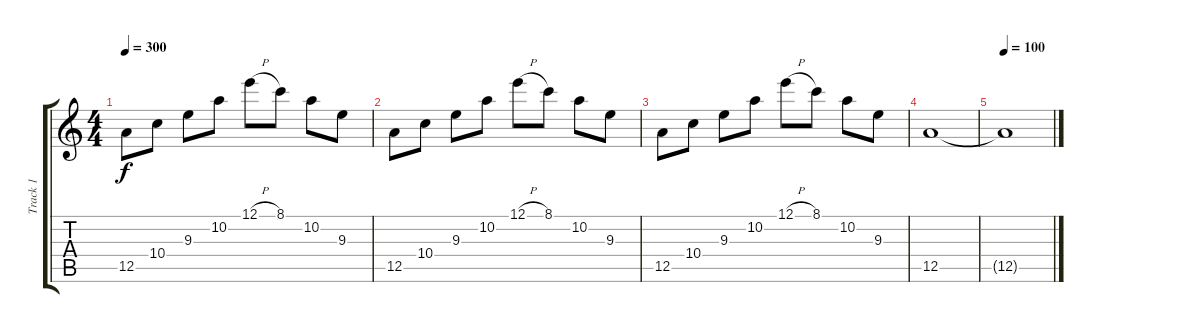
\track ("Track 1" "Track 1") {instrument acousticguitarsteel}
\staff {score tabs}
\tuning (E4 B3 G3 D3 A2 E2) {hide}
\ts (4 4)
\tempo 300
\clef g2
\ks c
12.5.8{dy f} 10.4.8 9.3.8 10.2.8 12.1{h}.8 8.1.8 10.2.8 9.3.8 |
12.5.8 10.4.8 9.3.8 10.2.8 12.1{h}.8 8.1.8 10.2.8 9.3.8 |
12.5.8 10.4.8 9.3.8 10.2.8 12.1{h}.8 8.1.8 10.2.8 9.3.8 |
12.5.1 |
\tempo 100
12.5{t}.1
